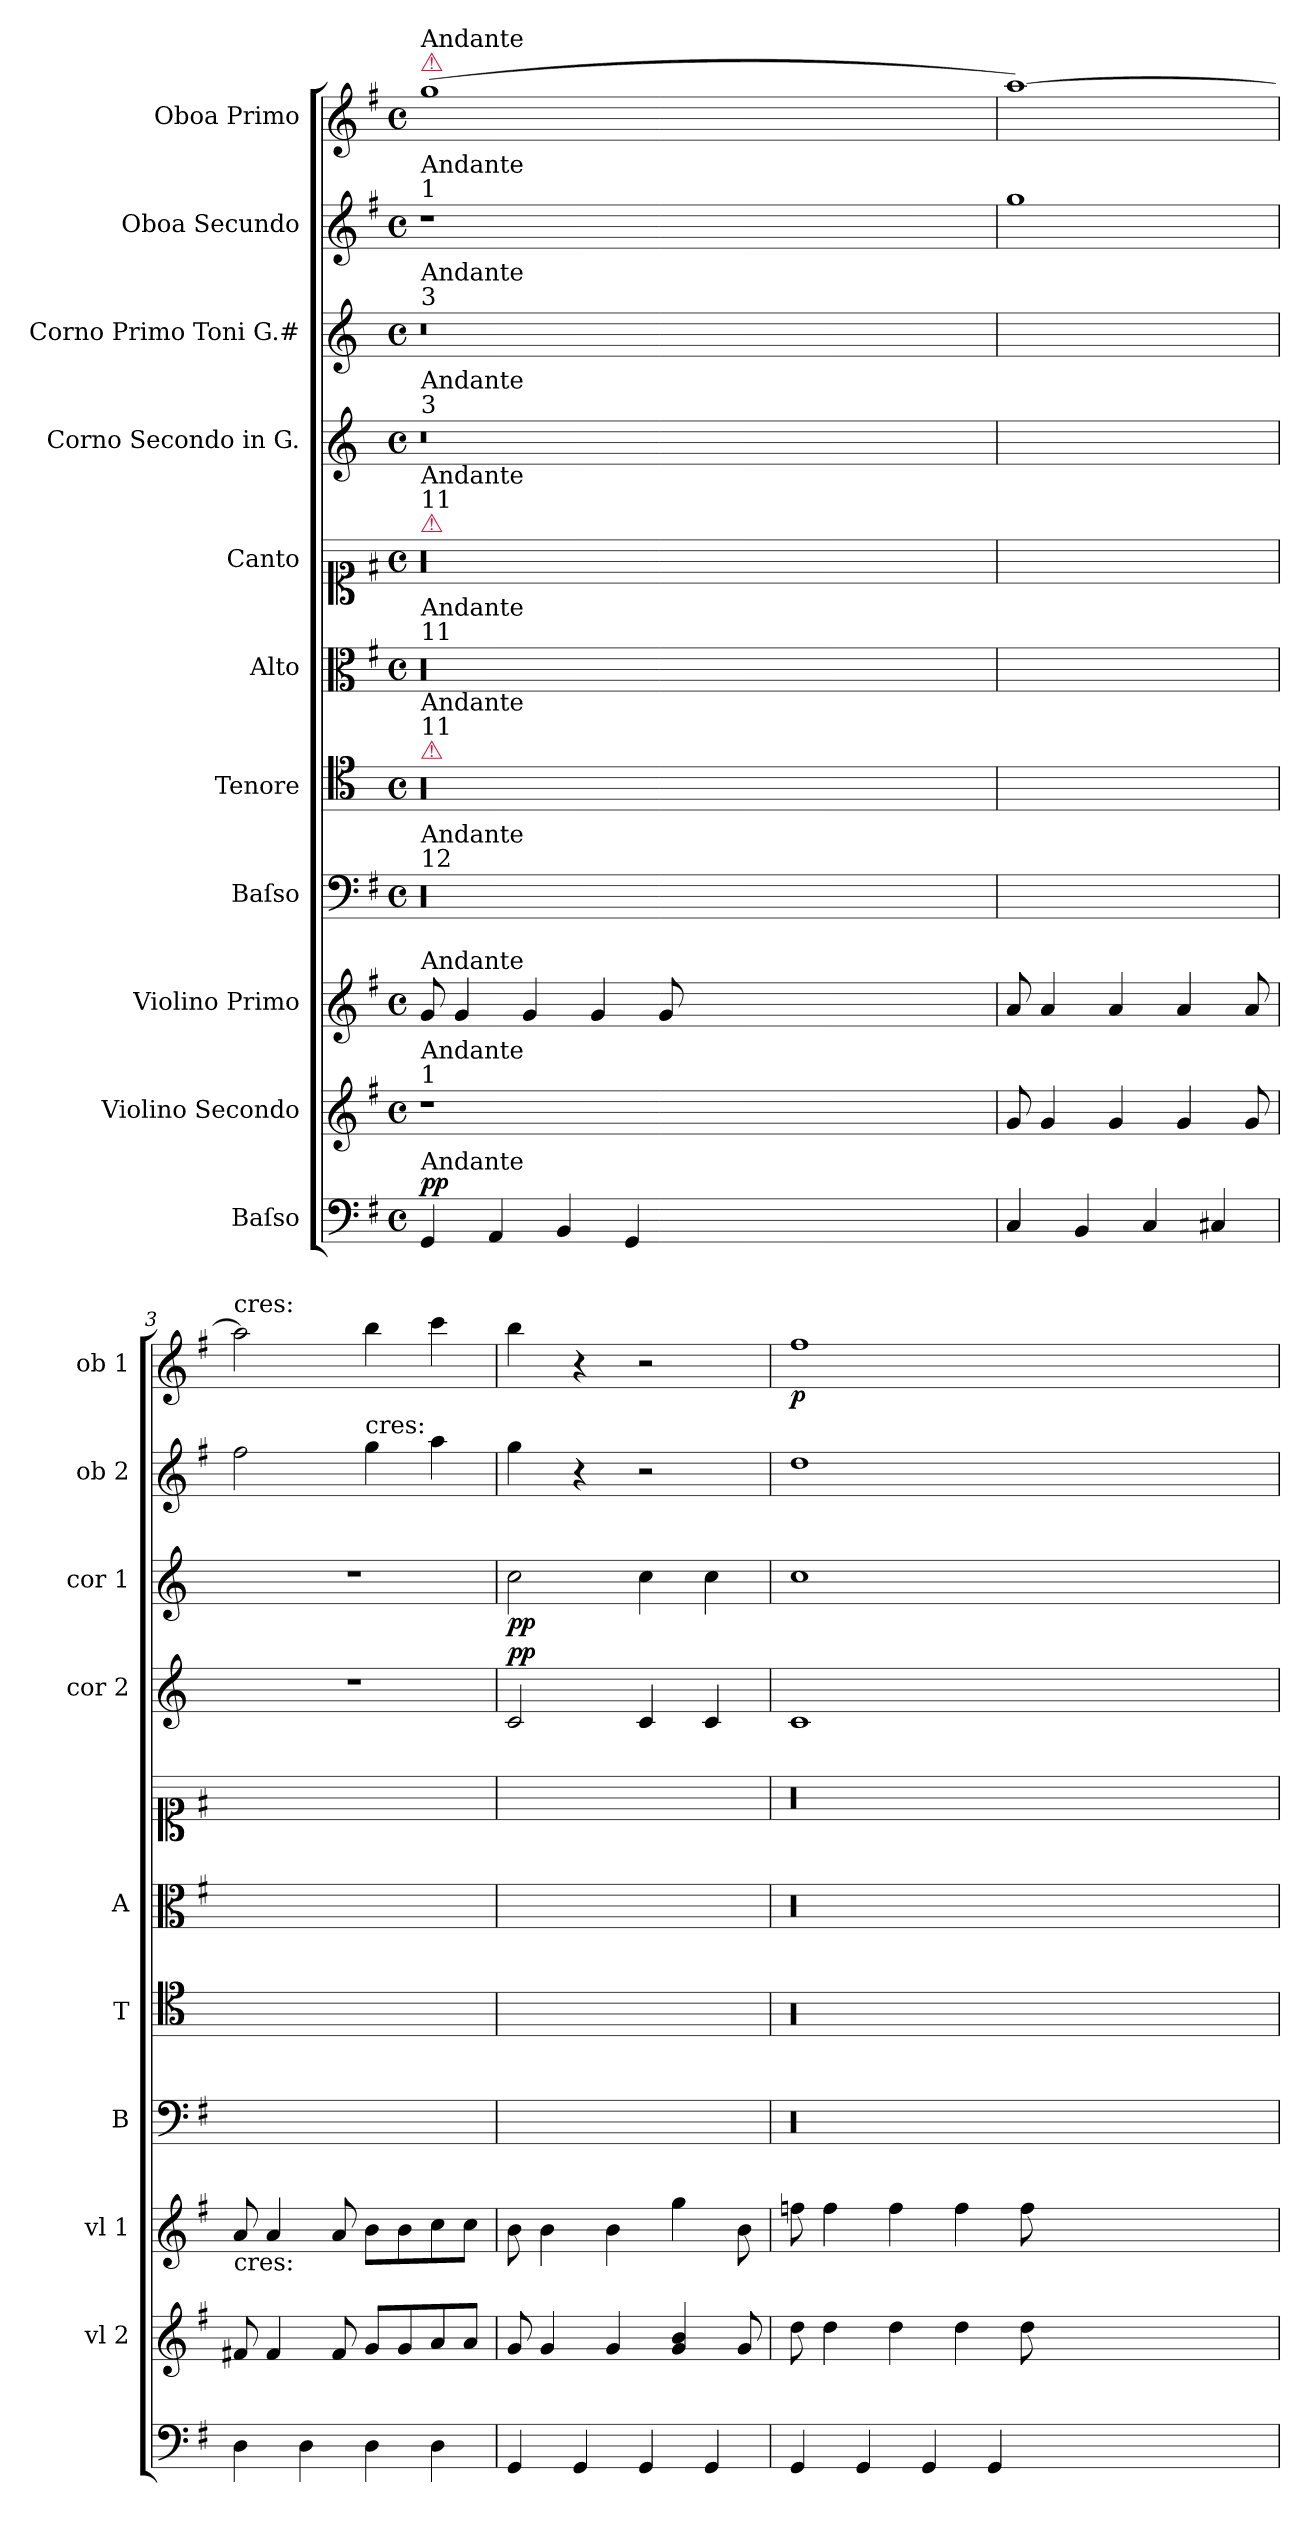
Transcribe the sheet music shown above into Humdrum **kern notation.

**kern	**dynam	**kern	**dynam	**kern	**dynam	**kern	**kern	**kern	**kern	**kern	**dynam	**kern	**dynam	**kern	**dynam	**kern	**dynam
*part11	*part11	*part10	*part10	*part9	*part9	*part8	*part7	*part6	*part5	*part4	*part4	*part3	*part3	*part2	*part2	*part1	*part1
*staff11	*staff11	*staff10	*staff10	*staff9	*staff9	*staff8	*staff7	*staff6	*staff5	*staff4	*staff4	*staff3	*staff3	*staff2	*staff2	*staff1	*staff1
*I"Baſso	*	*I"Violino Secondo	*	*I"Violino Primo	*	*I"Baſso	*I"Tenore	*I"Alto	*I"Canto	*I"Corno Secondo in G.	*	*I"Corno Primo Toni G.#	*	*I"Oboa Secundo	*	*I"Oboa Primo	*
*	*	*I'vl 2	*	*I'vl 1	*	*I'B	*I'T	*I'A	*	*I'cor 2	*	*I'cor 1	*	*I'ob 2	*	*I'ob 1	*
*clefF4	*	*clefG2	*	*clefG2	*	*clefF4	*clefC4	*clefC3	*clefC1	*clefG2	*	*clefG2	*	*clefG2	*	*clefG2	*
*	*	*	*	*	*	*	*	*	*	*ITrd3c5	*	*ITrd3c5	*	*	*	*	*
*k[f#]	*	*k[f#]	*	*k[f#]	*	*k[f#]	*k[]	*k[f#]	*k[f#]	*k[f#]	*	*k[f#]	*	*k[f#]	*	*k[f#]	*
*M4/4	*	*M4/4	*	*M4/4	*	*M4/4	*M4/4	*M4/4	*M4/4	*M4/4	*	*M4/4	*	*M4/4	*	*M4/4	*
*met(c)	*	*met(c)	*	*met(c)	*	*met(c)	*met(c)	*met(c)	*met(c)	*met(c)	*	*met(c)	*	*met(c)	*	*met(c)	*
=1	=1	=1	=1	=1	=1	=1	=1	=1	=1	=1	=1	=1	=1	=1	=1	=1	=1
!	!	!	!	!	!	!	!	!	!	!	!	!	!	!	!	!LO:TX:a:color=crimson:t=⚠	!
!	!	!	!	!	!	!	!	!	!	!	!	!	!	!	!	!LO:TX:a:t=Andante	!
!	!	!	!	!	!	!	!	!	!	!	!	!	!	!LO:TX:a:t=1	!	!	!
!	!	!	!	!	!	!	!	!	!	!	!	!	!	!LO:TX:a:t=Andante	!	!	!
!	!	!	!	!	!	!	!	!	!	!	!	!LO:TX:a:t=3	!	!	!	!	!
!	!	!	!	!	!	!	!	!	!	!	!	!LO:TX:a:t=Andante	!	!	!	!	!
!	!	!	!	!	!	!	!	!	!	!LO:TX:a:t=3	!	!	!	!	!	!	!
!	!	!	!	!	!	!	!	!	!	!LO:TX:a:t=Andante	!	!	!	!	!	!	!
!	!	!	!	!	!	!	!	!	!LO:TX:a:color=crimson:t=⚠	!	!	!	!	!	!	!	!
!	!	!	!	!	!	!	!	!	!LO:TX:a:t=11	!	!	!	!	!	!	!	!
!	!	!	!	!	!	!	!	!	!LO:TX:a:t=Andante	!	!	!	!	!	!	!	!
!	!	!	!	!	!	!	!	!LO:TX:a:t=11	!	!	!	!	!	!	!	!	!
!	!	!	!	!	!	!	!	!LO:TX:a:t=Andante	!	!	!	!	!	!	!	!	!
!	!	!	!	!	!	!	!LO:TX:a:color=crimson:t=⚠	!	!	!	!	!	!	!	!	!	!
!	!	!	!	!	!	!	!LO:TX:a:t=11	!	!	!	!	!	!	!	!	!	!
!	!	!	!	!	!	!	!LO:TX:a:t=Andante	!	!	!	!	!	!	!	!	!	!
!	!	!	!	!	!	!LO:TX:a:t=12	!	!	!	!	!	!	!	!	!	!	!
!	!	!	!	!	!	!LO:TX:a:t=Andante	!	!	!	!	!	!	!	!	!	!	!
!	!	!	!	!LO:TX:a:t=Andante	!	!	!	!	!	!	!	!	!	!	!	!	!
!	!	!LO:TX:a:t=1	!	!	!	!	!	!	!	!	!	!	!	!	!	!	!
!	!	!LO:TX:a:t=Andante	!	!	!	!	!	!	!	!	!	!	!	!	!	!	!
!LO:TX:a:t=Andante	!	!	!	!	!	!	!	!	!	!	!	!	!	!	!	!	!
!	!LO:DY:a	!	!	!	!LO:DY:b	!	!	!	!	!	!	!	!	!	!	!	!
4GG/	pp	1r	.	8g/	piano	00r	00r	00r	00r	0r	.	0r	.	1r	.	(<1gg	piano
.	.	.	.	4g/	.	.	.	.	.	.	.	.	.	.	.	.	.
4AA/	.	.	.	.	.	.	.	.	.	.	.	.	.	.	.	.	.
.	.	.	.	4g/	.	.	.	.	.	.	.	.	.	.	.	.	.
4BB/	.	.	.	.	.	.	.	.	.	.	.	.	.	.	.	.	.
.	.	.	.	4g/	.	.	.	.	.	.	.	.	.	.	.	.	.
4GG/	.	.	.	.	.	.	.	.	.	.	.	.	.	.	.	.	.
.	.	.	.	8g/	.	.	.	.	.	.	.	.	.	.	.	.	.
0.ryy	.	0.ryy	.	0.ryy	.	.	.	.	.	.	.	.	.	0.ryy	.	0.ryy	.
.	.	.	.	.	.	.	.	.	.	0ryy	.	0ryy	.	.	.	.	.
=2	=2	=2	=2	=2	=2	=2	=2	=2	=2	=2	=2	=2	=2	=2	=2	=2	=2
!	!	!	!LO:DY:b	!	!	!	!	!	!	!	!	!	!	!	!	!	!
4C/	.	8g/	pia&colon;	8a/	.	1ryy	1ryy	1ryy	1ryy	1ryy	.	1ryy	.	1gg	piano	[1aa)	.
.	.	4g/	.	4a/	.	.	.	.	.	.	.	.	.	.	.	.	.
4BB/	.	.	.	.	.	.	.	.	.	.	.	.	.	.	.	.	.
.	.	4g/	.	4a/	.	.	.	.	.	.	.	.	.	.	.	.	.
4C/	.	.	.	.	.	.	.	.	.	.	.	.	.	.	.	.	.
.	.	4g/	.	4a/	.	.	.	.	.	.	.	.	.	.	.	.	.
4C#X/	.	.	.	.	.	.	.	.	.	.	.	.	.	.	.	.	.
.	.	8g/	.	8a/	.	.	.	.	.	.	.	.	.	.	.	.	.
=3	=3	=3	=3	=3	=3	=3	=3	=3	=3	=3	=3	=3	=3	=3	=3	=3	=3
!	!	!	!	!	!	!	!	!	!	!	!	!	!	!	!	!LO:TX:t=cres&colon;	!
!	!	!	!	!LO:TX:b:t=cres&colon;	!	!	!	!	!	!	!	!	!	!	!	!	!
4D\	.	8f#X/	.	8a/	.	1ryy	1ryy	1ryy	1ryy	1r	.	1r	.	2ff#\	.	2aa\]	.
.	.	4f#/	.	4a/	.	.	.	.	.	.	.	.	.	.	.	.	.
4D\	.	.	.	.	.	.	.	.	.	.	.	.	.	.	.	.	.
.	.	8f#/	.	8a/	.	.	.	.	.	.	.	.	.	.	.	.	.
!	!	!	!	!	!	!	!	!	!	!	!	!	!	!LO:TX:t=cres&colon;	!	!	!
4D\	.	8g/L	.	8b\L	.	.	.	.	.	.	.	.	.	4gg\	.	4bb\	.
.	.	8g/	.	8b\	.	.	.	.	.	.	.	.	.	.	.	.	.
4D\	.	8a/	.	8cc\	.	.	.	.	.	.	.	.	.	4aa\	.	4ccc\	.
.	.	8a/J	.	8cc\J	.	.	.	.	.	.	.	.	.	.	.	.	.
=4	=4	=4	=4	=4	=4	=4	=4	=4	=4	=4	=4	=4	=4	=4	=4	=4	=4
!	!	!	!	!	!	!	!	!	!	!	!LO:DY:a	!	!	!	!	!	!
4GG/	.	8g/	.	8b\	.	1ryy	1ryy	1ryy	1ryy	2G/	pp	2g\	pp	4gg\	.	4bb\	.
!	!	!	!	!	!LO:DY:b	!	!	!	!	!	!	!	!	!	!	!	!
.	.	4g/	.	4b\	p&colon;	.	.	.	.	.	.	.	.	.	.	.	.
4GG/	.	.	.	.	.	.	.	.	.	.	.	.	.	4r	.	4r	.
.	.	4g/	.	4b\	.	.	.	.	.	.	.	.	.	.	.	.	.
4GG/	.	.	.	.	.	.	.	.	.	4G/	.	4g\	.	2r	.	2r	.
.	.	4g/ 4b/	.	4gg\	.	.	.	.	.	.	.	.	.	.	.	.	.
4GG/	.	.	.	.	.	.	.	.	.	4G/	.	4g\	.	.	.	.	.
.	.	8g/	.	8b\	.	.	.	.	.	.	.	.	.	.	.	.	.
=5	=5	=5	=5	=5	=5	=5	=5	=5	=5	=5	=5	=5	=5	=5	=5	=5	=5
4GG/	.	8dd\	.	8ffn\	.	00r	00r	00r	00r	1G	.	1g	.	1dd	pia&colon;	1ff#	p
.	.	4dd\	.	4ff\	.	.	.	.	.	.	.	.	.	.	.	.	.
4GG/	.	.	.	.	.	.	.	.	.	.	.	.	.	.	.	.	.
.	.	4dd\	.	4ff\	.	.	.	.	.	.	.	.	.	.	.	.	.
4GG/	.	.	.	.	.	.	.	.	.	.	.	.	.	.	.	.	.
.	.	4dd\	.	4ff\	.	.	.	.	.	.	.	.	.	.	.	.	.
4GG/	.	.	.	.	.	.	.	.	.	.	.	.	.	.	.	.	.
.	.	8dd\	.	8ff\	.	.	.	.	.	.	.	.	.	.	.	.	.
0.ryy	.	0.ryy	.	0.ryy	.	.	.	.	.	0.ryy	.	0.ryy	.	0.ryy	.	0.ryy	.
=	=	=	=	=	=	=	=	=	=	=	=	=	=	=	=	=	=
*-	*-	*-	*-	*-	*-	*-	*-	*-	*-	*-	*-	*-	*-	*-	*-	*-	*-
